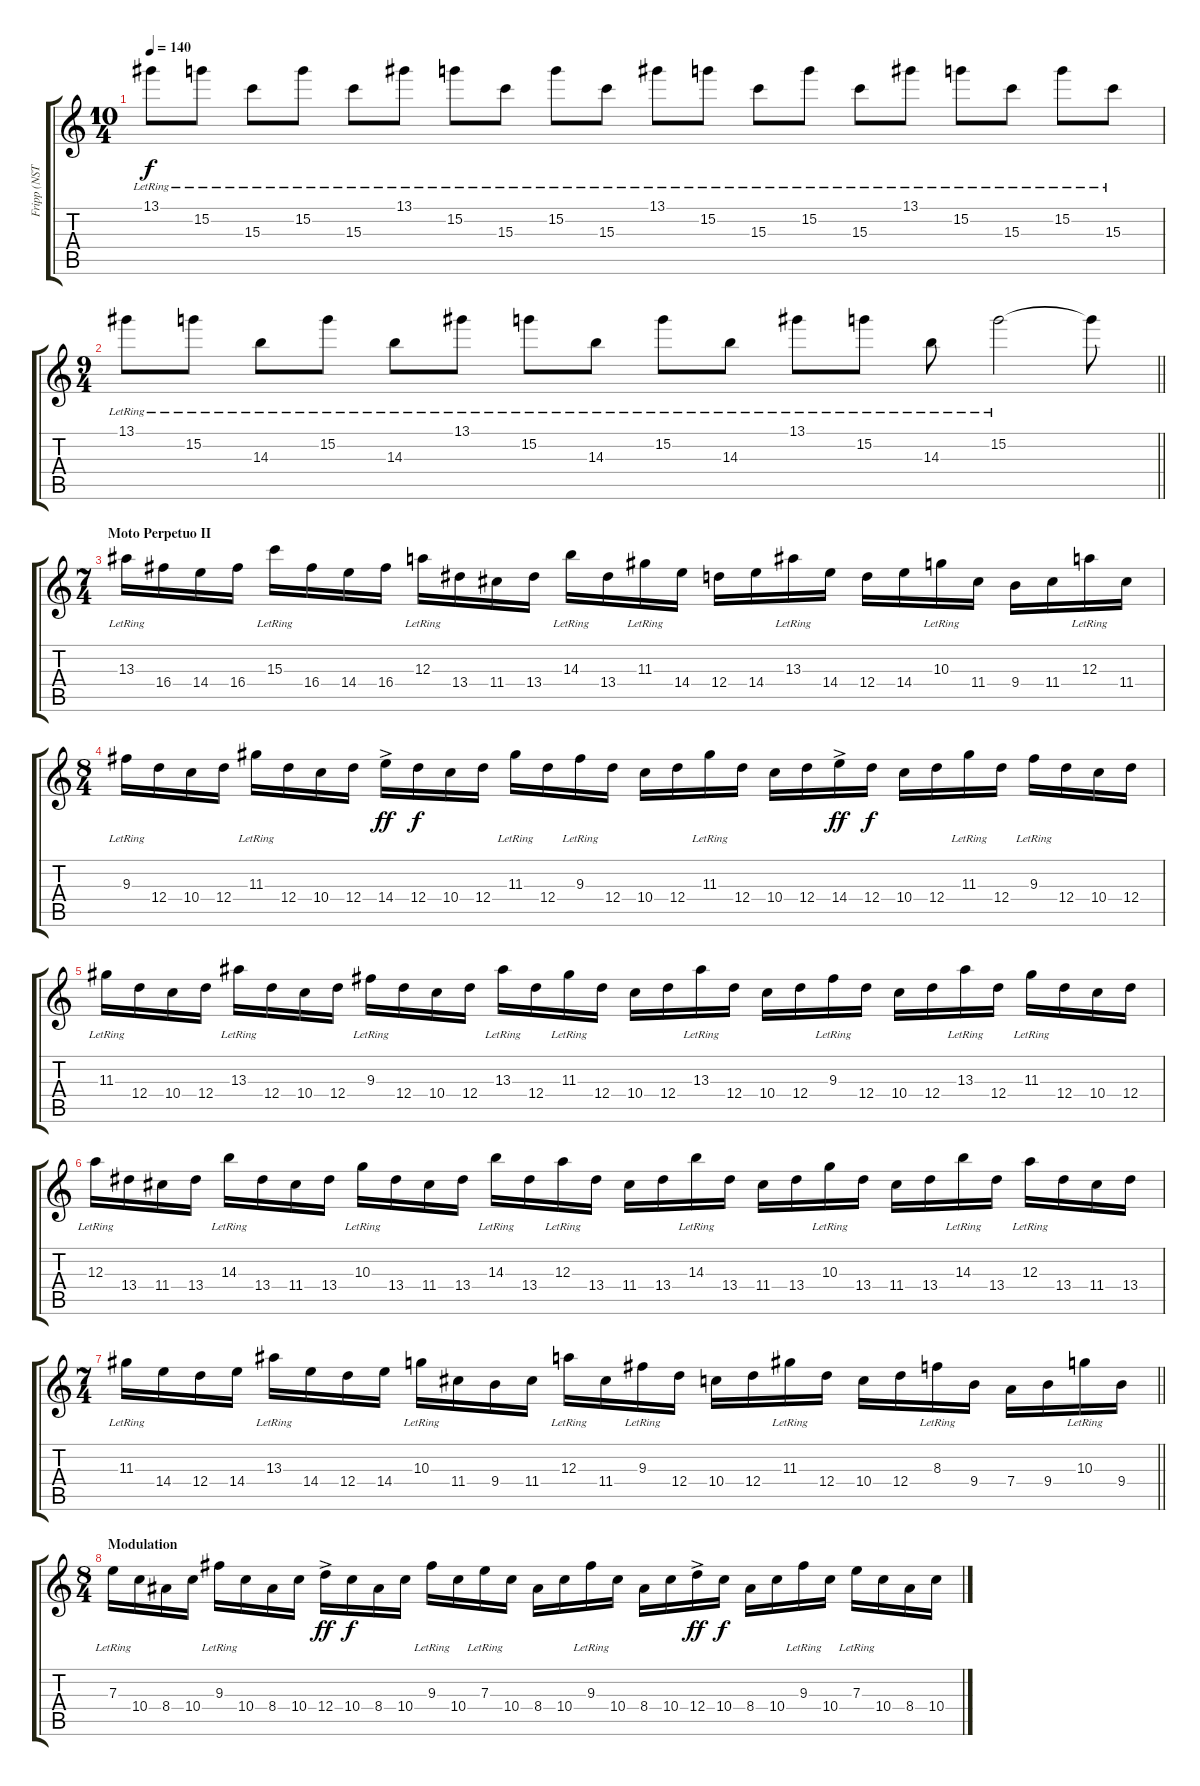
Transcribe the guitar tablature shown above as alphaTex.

\track ("Fripp (NST)" "Fripp (NST") {instrument electricguitarclean}
\staff {score tabs}
\tuning (G4 E4 A3 D3 G2 C2) {hide}
\ts (10 4)
\tempo 140
\clef g2
\ks c
13.1{lr}.8{dy f} 15.2{lr}.8 15.3{lr}.8 15.2{lr}.8 15.3{lr}.8 13.1{lr}.8 15.2{lr}.8 15.3{lr}.8 15.2{lr}.8 15.3{lr}.8 13.1{lr}.8 15.2{lr}.8 15.3{lr}.8 15.2{lr}.8 15.3{lr}.8 13.1{lr}.8 15.2{lr}.8 15.3{lr}.8 15.2{lr}.8 15.3{lr}.8 |
\ts (9 4)
\barLineRight lightlight
13.1{lr}.8 15.2{lr}.8 14.3{lr}.8 15.2{lr}.8 14.3{lr}.8 13.1{lr}.8 15.2{lr}.8 14.3{lr}.8 15.2{lr}.8 14.3{lr}.8 13.1{lr}.8 15.2{lr}.8 14.3{lr}.8 15.2{lr}.2 15.2{t}.8 |
\ts (7 4)
\section ("" "Moto Perpetuo II")
13.3{lr}.16 16.4.16 14.4.16 16.4.16 15.3{lr}.16 16.4.16 14.4.16 16.4.16 12.3{lr}.16 13.4.16 11.4.16 13.4.16 14.3{lr}.16 13.4.16 11.3{lr}.16 14.4.16 12.4.16 14.4.16 13.3{lr}.16 14.4.16 12.4.16 14.4.16 10.3{lr}.16 11.4.16 9.4.16 11.4.16 12.3{lr}.16 11.4.16 |
\ts (8 4)
9.3{lr}.16 12.4.16 10.4.16 12.4.16 11.3{lr}.16 12.4.16 10.4.16 12.4.16 14.4{ac}.16{dy ff} 12.4.16{dy f} 10.4.16 12.4.16 11.3{lr}.16 12.4.16 9.3{lr}.16 12.4.16 10.4.16 12.4.16 11.3{lr}.16 12.4.16 10.4.16 12.4.16 14.4{ac}.16{dy ff} 12.4.16{dy f} 10.4.16 12.4.16 11.3{lr}.16 12.4.16 9.3{lr}.16 12.4.16 10.4.16 12.4.16 |
11.3{lr}.16 12.4.16 10.4.16 12.4.16 13.3{lr}.16 12.4.16 10.4.16 12.4.16 9.3{lr}.16 12.4.16 10.4.16 12.4.16 13.3{lr}.16 12.4.16 11.3{lr}.16 12.4.16 10.4.16 12.4.16 13.3{lr}.16 12.4.16 10.4.16 12.4.16 9.3{lr}.16 12.4.16 10.4.16 12.4.16 13.3{lr}.16 12.4.16 11.3{lr}.16 12.4.16 10.4.16 12.4.16 |
12.3{lr}.16 13.4.16 11.4.16 13.4.16 14.3{lr}.16 13.4.16 11.4.16 13.4.16 10.3{lr}.16 13.4.16 11.4.16 13.4.16 14.3{lr}.16 13.4.16 12.3{lr}.16 13.4.16 11.4.16 13.4.16 14.3{lr}.16 13.4.16 11.4.16 13.4.16 10.3{lr}.16 13.4.16 11.4.16 13.4.16 14.3{lr}.16 13.4.16 12.3{lr}.16 13.4.16 11.4.16 13.4.16 |
\ts (7 4)
\barLineRight lightlight
11.3{lr}.16 14.4.16 12.4.16 14.4.16 13.3{lr}.16 14.4.16 12.4.16 14.4.16 10.3{lr}.16 11.4.16 9.4.16 11.4.16 12.3{lr}.16 11.4.16 9.3{lr}.16 12.4.16 10.4.16 12.4.16 11.3{lr}.16 12.4.16 10.4.16 12.4.16 8.3{lr}.16 9.4.16 7.4.16 9.4.16 10.3{lr}.16 9.4.16 |
\ts (8 4)
\section ("" "Modulation")
7.3{lr}.16 10.4.16 8.4.16 10.4.16 9.3{lr}.16 10.4.16 8.4.16 10.4.16 12.4{ac}.16{dy ff} 10.4.16{dy f} 8.4.16 10.4.16 9.3{lr}.16 10.4.16 7.3{lr}.16 10.4.16 8.4.16 10.4.16 9.3{lr}.16 10.4.16 8.4.16 10.4.16 12.4{ac}.16{dy ff} 10.4.16{dy f} 8.4.16 10.4.16 9.3{lr}.16 10.4.16 7.3{lr}.16 10.4.16 8.4.16 10.4.16
